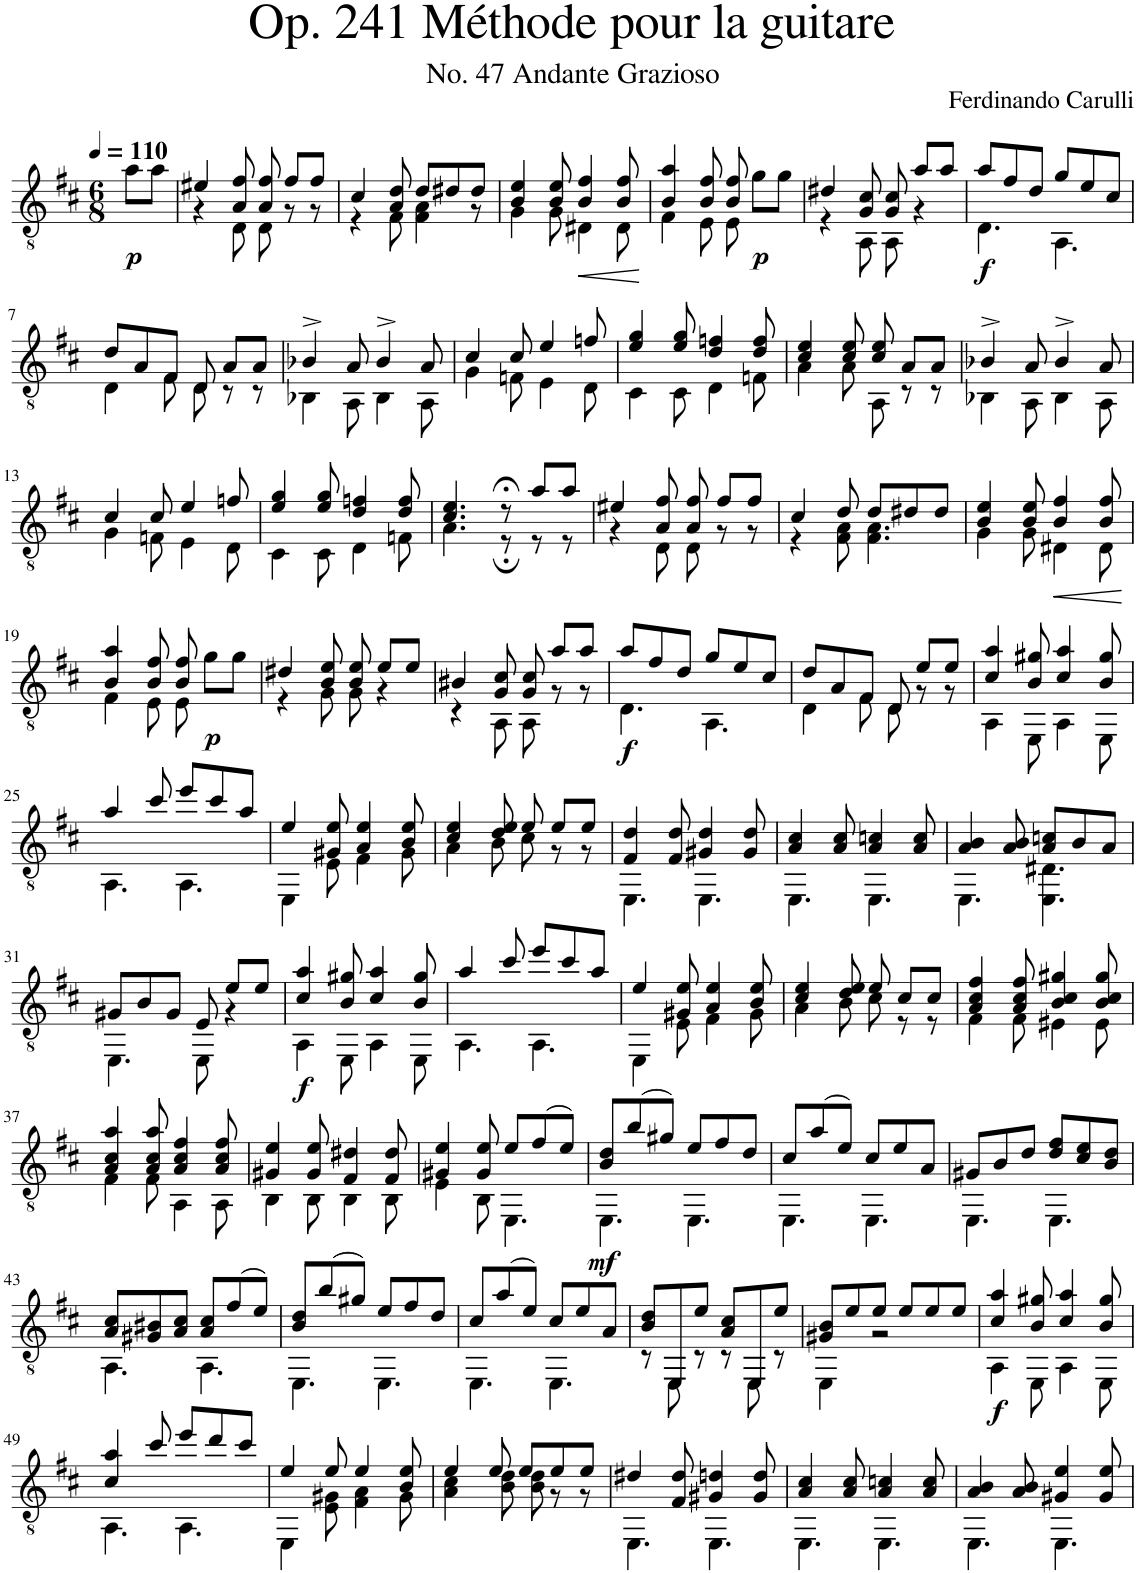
**kern	**dynam
*part1	*part1
*staff1	*staff1
*I"Classical Guitar	*
*I'Guit.	*
*clefGv2	*
*k[f#c#]	*
*M6/8	*
*MM110	*
=	=
!	!LO:DY:b
8a\L	p
8a\J	.
=1	=1
*^	*
4e#X/	4r	.
8A/ 8f#/	8D\	.
8A/ 8f#/	8D\	.
8f#/L	8r	.
8f#/J	8r	.
=2	=2	=2
4c#/	4r	.
8A/ 8d/	8F#\	.
8d/L	4F#\ 4A\	.
8d#X/	.	.
8d#/J	8r	.
=3	=3	=3
4B/ 4e/	4G\	.
8B/ 8e/	8G\	.
!	!	!LO:HP:b
4B/ 4f#/	4D#X\	<
8B/ 8f#/	8D#\	.
*v	*v	*
.	[
=4	=4
*^	*
4B/ 4a/	4F#\	.
8B/ 8f#/	8E\	.
8B/ 8f#/	8E\	.
!	!	!LO:DY:b
8g\L	4ryy	p
8g\J	.	.
=5	=5	=5
4d#X/	4r	.
8G/ 8c#/	8AA\	.
8G/ 8c#/	8AA\	.
8a/L	4r	.
8a/J	.	.
=6	=6	=6
!	!	!LO:DY:b
8a/L	4.D\	f
8f#/	.	.
8d/J	.	.
8g/L	4.AA\	.
8e/	.	.
8c#/J	.	.
!!LO:LB:g=z	!!
=7	=7	=7
8d/L	4D\	.
8A/	.	.
8F#/J	8F#\	.
8D/	8D\	.
8A/L	8r	.
8A/J	8r	.
=8	=8	=8
4B-X^/	4BB-X\	.
8A/	8AA\	.
4B-^/	4BB-\	.
8A/	8AA\	.
=9	=9	=9
4c#/	4G\	.
8c#/	8Fn\	.
4e/	4E\	.
8fn/	8D\	.
=10	=10	=10
4e/ 4g/	4C#\	.
8e/ 8g/	8C#\	.
4d/ 4fn/	4D\	.
8d/ 8f/	8Fn\	.
=11	=11	=11
4c#/ 4e/	4A\	.
8c#/ 8e/	8A\	.
8c#/ 8e/	8AA\	.
8A/L	8r	.
8A/J	8r	.
=12	=12	=12
4B-X^/	4BB-X\	.
8A/	8AA\	.
4B-^/	4BB-\	.
8A/	8AA\	.
!!LO:LB:g=z	!!
=13	=13	=13
4c#/	4G\	.
8c#/	8Fn\	.
4e/	4E\	.
8fn/	8D\	.
=14	=14	=14
4e/ 4g/	4C#\	.
8e/ 8g/	8C#\	.
4d/ 4fn/	4D\	.
8d/ 8f/	8Fn\	.
=15	=15	=15
4.c#/ 4.e/	4.A\	.
8r;<	8r;	.
8a/L	8r	.
8a/J	8r	.
=16	=16	=16
4e#X/	4r	.
8A/ 8f#/	8D\	.
8A/ 8f#/	8D\	.
8f#/L	8r	.
8f#/J	8r	.
=17	=17	=17
4c#/	4r	.
8d/	8F#\ 8A\	.
8d/L	4.F#\ 4.A\	.
8d#X/	.	.
8d#/J	.	.
=18	=18	=18
4B/ 4e/	4G\	.
8B/ 8e/	8G\	.
!	!	!LO:HP:b
4B/ 4f#/	4D#X\	<
8B/ 8f#/	8D#\	.
*v	*v	*
.	[
!!LO:LB:g=z
=19	=19
*^	*
4B/ 4a/	4F#\	.
8B/ 8f#/	8E\	.
8B/ 8f#/	8E\	.
!	!	!LO:DY:b
8g\L	4ryy	p
8g\J	.	.
=20	=20	=20
4d#X/	4r	.
8B/ 8e/	8G\	.
8B/ 8e/	8G\	.
8e/L	4r	.
8e/J	.	.
=21	=21	=21
4B#X/	4r	.
8G/ 8c#/	8AA\	.
8G/ 8c#/	8AA\	.
8a/L	8r	.
8a/J	8r	.
=22	=22	=22
!	!	!LO:DY:b
8a/L	4.D\	f
8f#/	.	.
8d/J	.	.
8g/L	4.AA\	.
8e/	.	.
8c#/J	.	.
=23	=23	=23
8d/L	4D\	.
8A/	.	.
8F#/J	8F#\	.
8D/	8D\	.
8e/L	8r	.
8e/J	8r	.
=24	=24	=24
4c#/ 4a/	4AA\	.
8B/ 8g#X/	8EE\	.
4c#/ 4a/	4AA\	.
8B/ 8g#/	8EE\	.
!!LO:LB:g=z	!!
=25	=25	=25
4a/	4.AA\	.
8cc#/	.	.
8ee/L	4.AA\	.
8cc#/	.	.
8a/J	.	.
=26	=26	=26
4e/	4EE\	.
8G#X/ 8e/	8E\	.
4A/ 4e/	4F#\	.
8B/ 8e/	8G#\	.
=27	=27	=27
4c#/ 4e/	4A\	.
8d/ 8e/	8B\	.
8e/	8c#\	.
8e/L	8r	.
8e/J	8r	.
=28	=28	=28
4F#/ 4d/	4.EE\	.
8F#/ 8d/	.	.
4G#X/ 4d/	4.EE\	.
8G#/ 8d/	.	.
=29	=29	=29
4A/ 4c#/	4.EE\	.
8A/ 8c#/	.	.
4A/ 4cn/	4.EE\	.
8A/ 8c/	.	.
=30	=30	=30
4A/ 4B/	4.EE\	.
8A/ 8B/	.	.
8A/ 8cn/L	4.EE\ 4.D#X\	.
8B/	.	.
8A/J	.	.
!!LO:LB:g=z	!!
=31	=31	=31
8G#X/L	4.EE\	.
8B/	.	.
8G#/J	.	.
8E/	8EE\	.
8e/L	4r	.
8e/J	.	.
=32	=32	=32
!	!	!LO:DY:b
4c#/ 4a/	4AA\	f
8B/ 8g#X/	8EE\	.
4c#/ 4a/	4AA\	.
8B/ 8g#/	8EE\	.
=33	=33	=33
4a/	4.AA\	.
8cc#/	.	.
8ee/L	4.AA\	.
8cc#/	.	.
8a/J	.	.
=34	=34	=34
4e/	4EE\	.
8G#X/ 8e/	8E\	.
4A/ 4e/	4F#\	.
8B/ 8e/	8G#\	.
=35	=35	=35
4c#/ 4e/	4A\	.
8d/ 8e/	8B\	.
8e/	8c#\	.
8c#/L	8r	.
8c#/J	8r	.
=36	=36	=36
4A/ 4c#/ 4f#/	4F#\	.
8A/ 8c#/ 8f#/	8F#\	.
4B/ 4c#/ 4g#X/	4E#X\	.
8B/ 8c#/ 8g#/	8E#\	.
!!LO:LB:g=z	!!
=37	=37	=37
4A/ 4c#/ 4a/	4F#\	.
8A/ 8c#/ 8a/	8F#\	.
4A/ 4c#/ 4f#/	4AA\	.
8A/ 8c#/ 8f#/	8AA\	.
=38	=38	=38
4G#X/ 4e/	4BB\	.
8G#/ 8e/	8BB\	.
4F#/ 4d#X/	4BB\	.
8F#/ 8d#/	8BB\	.
=39	=39	=39
4G#X/ 4e/	4E\	.
8G#/ 8e/	8BB\	.
8e/L	4.EE\	.
(8f#/	.	.
8e/J)	.	.
=40	=40	=40
!	!	!LO:DY:b
8B/ 8d/L	4.EE\	mf
(8b/	.	.
8g#X/J)	.	.
8e/L	4.EE\	.
8f#/	.	.
8d/J	.	.
=41	=41	=41
8c#/L	4.EE\	.
(8a/	.	.
8e/J)	.	.
8c#/L	4.EE\	.
8e/	.	.
8A/J	.	.
=42	=42	=42
8G#X/L	4.EE\	.
8B/	.	.
8d/J	.	.
8d/ 8f#/L	4.EE\	.
8c#/ 8e/	.	.
8B/ 8d/J	.	.
!!LO:LB:g=z	!!
=43	=43	=43
8A/ 8c#/L	4.AA\	.
8G#X/ 8B#X/	.	.
8A/ 8c#/J	.	.
8A/ 8c#/L	4.AA\	.
(8f#/	.	.
8e/J)	.	.
=44	=44	=44
8B/ 8d/L	4.EE\	.
(8b/	.	.
8g#X/J)	.	.
8e/L	4.EE\	.
8f#/	.	.
8d/J	.	.
=45	=45	=45
8c#/L	4.EE\	.
(8a/	.	.
8e/J)	.	.
8c#/L	4.EE\	.
8e/	.	.
8A/J	.	.
=46	=46	=46
8B/ 8d/L	8r	.
8EE/	8EE\	.
8e/J	8r	.
8A/ 8c#/L	8r	.
8EE/	8EE\	.
8e/J	8r	.
=47	=47	=47
8G#X/ 8B/L	4EE\	.
8e/	.	.
8e/J	2r	.
8e/L	.	.
8e/	.	.
8e/J	.	.
=48	=48	=48
!	!	!LO:DY:b
4c#/ 4a/	4AA\	f
8B/ 8g#X/	8EE\	.
4c#/ 4a/	4AA\	.
8B/ 8g#/	8EE\	.
!!LO:LB:g=z	!!
=49	=49	=49
4c#/ 4a/	4.AA\	.
8cc#/	.	.
8ee/L	4.AA\	.
8dd/	.	.
8cc#/J	.	.
=50	=50	=50
4e/	4EE\	.
8e/	8E\ 8G#X\	.
4e/	4F#\ 4A\	.
8B/ 8e/	8G#\	.
=51	=51	=51
4e/	4A\ 4c#\	.
8e/	8B\ 8d\	.
8e/L	8B\ 8d\	.
8e/	8r	.
8e/J	8r	.
=52	=52	=52
4d#X/	4.EE\	.
8F#/ 8d#/	.	.
4G#X/ 4dn/	4.EE\	.
8G#/ 8d/	.	.
=53	=53	=53
4A/ 4c#/	4.EE\	.
8A/ 8c#/	.	.
4A/ 4cn/	4.EE\	.
8A/ 8c/	.	.
=54	=54	=54
4A/ 4B/	4.EE\	.
8A/ 8B/	.	.
4G#X/ 4e/	4.EE\	.
8G#/ 8e/	.	.
*v	*v	*
=	=
*-	*-
